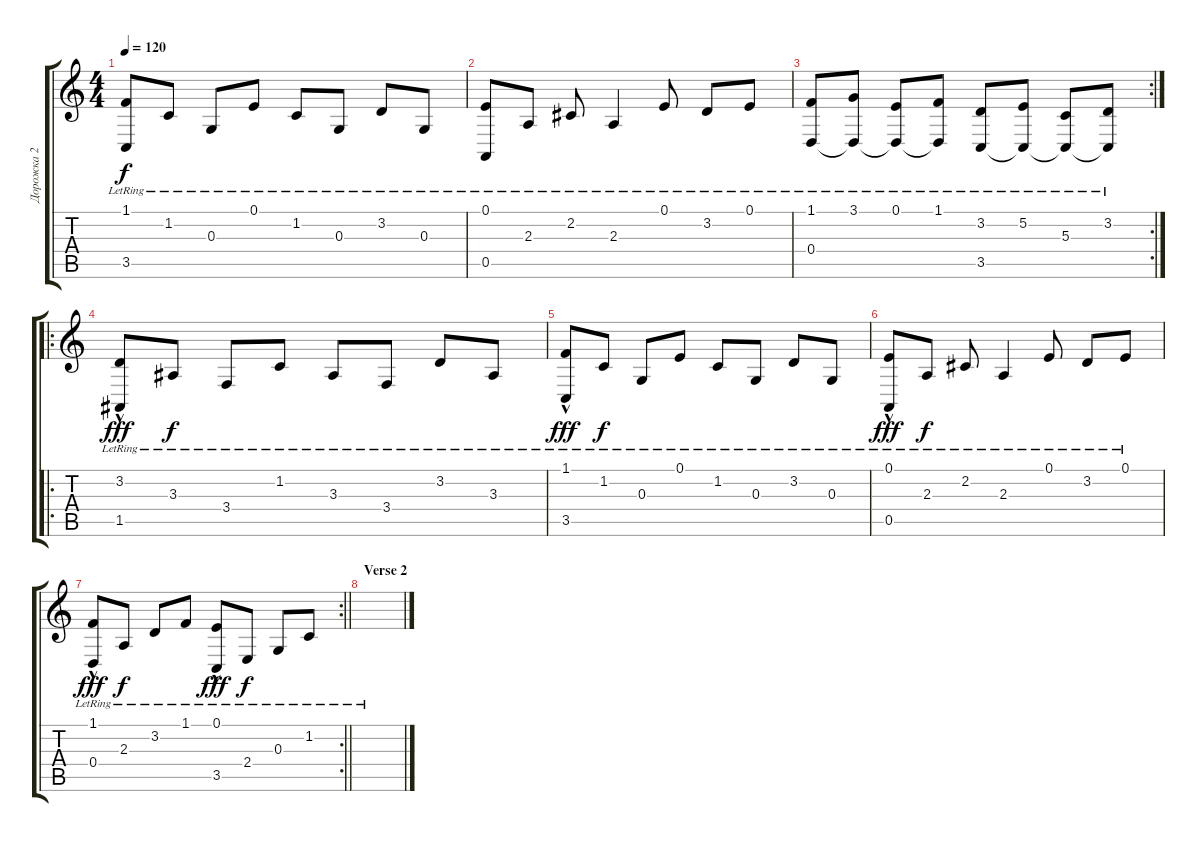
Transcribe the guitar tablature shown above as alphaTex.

\track ("Дорожка 2" "Дорожка 2") {instrument electricgrandpiano}
\staff {score tabs}
\tuning (E4 B3 G3 D3 A2 E2) {hide}
\ts (4 4)
\tempo 120
\clef g2
\ks c
(1.1{lr} 3.5{lr}).8{dy f} 1.2{lr}.8 0.3{lr}.8 0.1{lr}.8 1.2{lr}.8 0.3{lr}.8 3.2{lr}.8 0.3{lr}.8 |
(0.1{lr} 0.5{lr}).8 2.3{lr}.8 2.2{lr}.8 2.3{lr}.4 0.1{lr}.8 3.2{lr}.8 0.1{lr}.8 |
\rc 2
(1.1{lr} 0.4).8 (3.1{lr} 0.4{t}).8 (0.1{lr} 0.4{t}).8 (1.1{lr} 0.4{t}).8 (3.2{lr} 3.5).8 (5.2{lr} 3.5{t}).8 (5.3{lr} 3.5{t}).8 (3.2{lr} 3.5{t}).8 |
\ro
(3.2{hac lr} 1.5{hac lr}).8{dy fff} 3.3{lr}.8{dy f} 3.4{lr}.8 1.2{lr}.8 3.3{lr}.8 3.4{lr}.8 3.2{lr}.8 3.3{lr}.8 |
(1.1{hac lr} 3.5{hac lr}).8{dy fff} 1.2{lr}.8{dy f} 0.3{lr}.8 0.1{lr}.8 1.2{lr}.8 0.3{lr}.8 3.2{lr}.8 0.3{lr}.8 |
(0.1{hac lr} 0.5{hac lr}).8{dy fff} 2.3{lr}.8{dy f} 2.2{lr}.8 2.3{lr}.4 0.1{lr}.8 3.2{lr}.8 0.1{lr}.8 |
\rc 2
\barLineRight lightlight
(1.1{hac lr} 0.4{hac lr}).8{dy fff} 2.3{lr}.8{dy f} 3.2{lr}.8 1.1{lr}.8 (0.1{hac lr} 3.5{hac lr}).8{dy fff} 2.4{lr}.8{dy f} 0.3{lr}.8 1.2{lr}.8 |
\section ("" "Verse 2")
